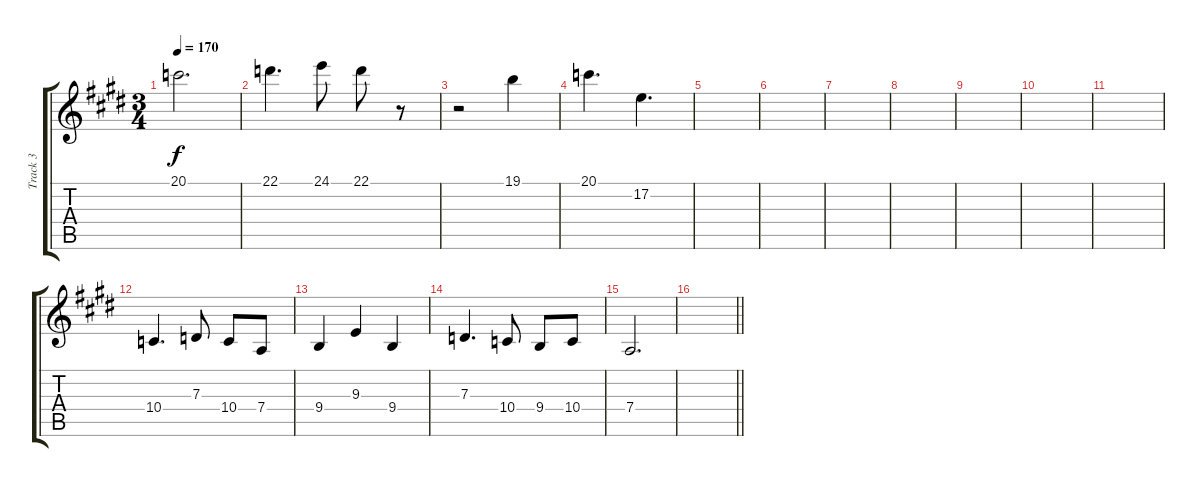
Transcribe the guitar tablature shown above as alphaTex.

\track ("Track 3" "Track 3") {instrument acousticgrandpiano}
\staff {score tabs}
\tuning (E4 B3 G3 D3 A2 E2) {hide}
\ts (3 4)
\tempo 170
\clef g2
\ks e
20.1.2{d dy f} |
22.1.4{d} 24.1.8 22.1.8 r.8 |
r.2 19.1.4 |
20.1.4{d} 17.2.4{d} |
|
|
|
|
|
|
|
10.4.4{d} 7.3.8 10.4.8 7.4.8 |
9.4.4 9.3.4 9.4.4 |
7.3.4{d} 10.4.8 9.4.8 10.4.8 |
7.4.2{d} |
\barLineRight lightlight
